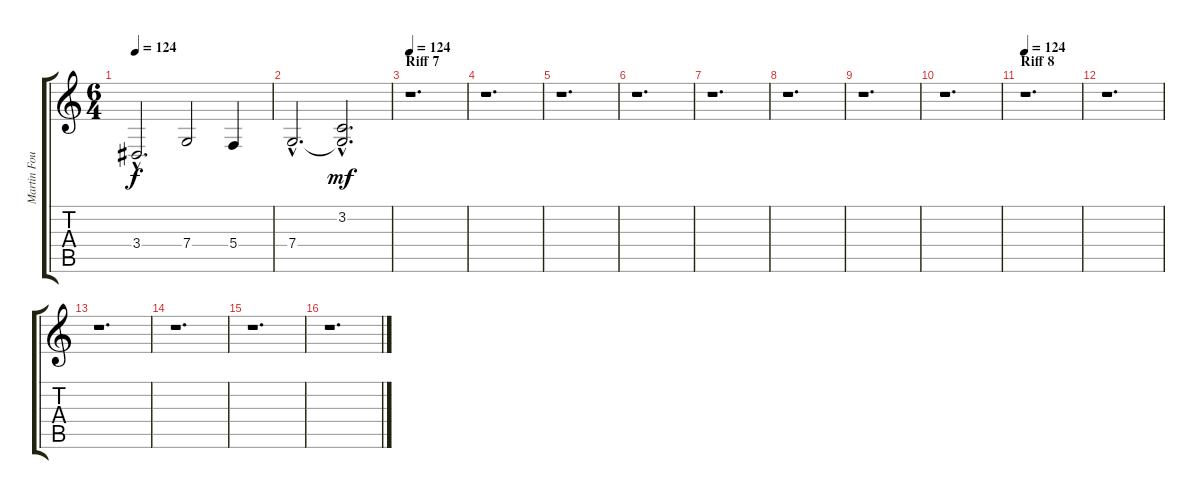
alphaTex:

\track ("Martin Foul (Unwashed Pianist)" "Martin Fou") {instrument stringensemble1}
\staff {score tabs}
\tuning (D4 A3 F3 C3 G2 D2) {hide}
\ts (6 4)
\tempo 124
\clef g2
\ks c
3.4{hac}.2{d dy f} 7.4.2 5.4.4 |
7.4{hac}.2{d} (3.2{hac} 7.4{hac t}).2{d dy mf} |
\section ("" "Riff 7")
\tempo 124
r.1{d} |
r.1{d} |
r.1{d} |
r.1{d} |
r.1{d} |
r.1{d} |
r.1{d} |
r.1{d} |
\section ("" "Riff 8")
\tempo 124
r.1{d} |
r.1{d} |
r.1{d} |
r.1{d} |
r.1{d} |
r.1{d}
